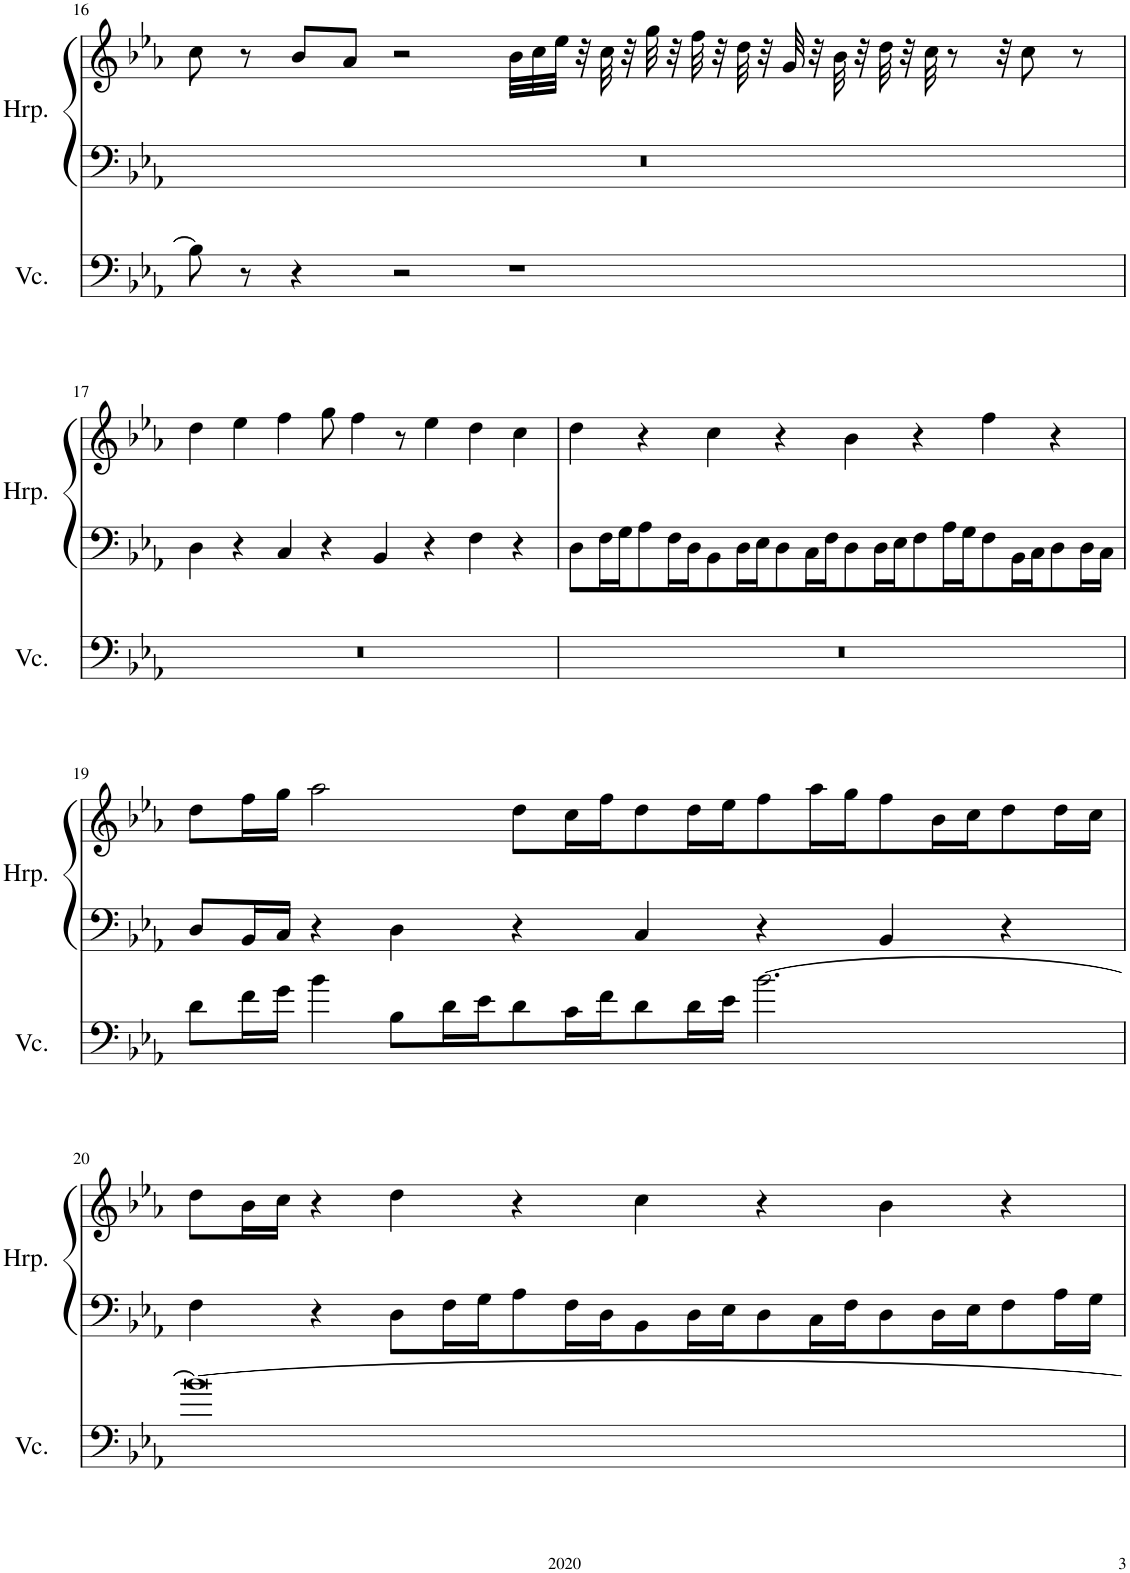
**kern	**kern	**kern
*part2	*part1	*part1
*staff3	*staff2	*staff1
*I"Violoncello	*I"Harp	*
*I'Vc.	*I'Hrp.	*
!!LO:PB:g=z
*clefF4	*clefF4	*clefG2
*k[b-e-a-]	*k[b-e-a-]	*k[b-e-a-]
*M16/8	*M16/8	*M16/8
=16	=16	=16
8B--\]	0r	8cc\
8r	.	8r
4r	.	8b-/L
.	.	8a-/J
2r	.	2r
1r	.	32b-\LLL
.	.	32cc\
.	.	32ee-\JJJ
.	.	32r
.	.	32cc\
.	.	32r
.	.	32gg\
.	.	32r
.	.	32ff\
.	.	32r
.	.	32dd\
.	.	32r
.	.	32g/
.	.	32r
.	.	32b-\
.	.	32r
.	.	32dd\
.	.	32r
.	.	32cc\
.	.	8r
.	.	32r
.	.	8cc\
.	.	8r
!!LO:LB:g=z
=17	=17	=17
0r	4D\	4dd\
.	4r	4ee-\
.	4C/	4ff\
.	4r	8gg\
.	.	4ff\
.	4BB-/	.
.	.	8r
.	4r	4ee-\
.	4F\	4dd\
.	4r	4cc\
=18	=18	=18
0r	8D\L	4dd\
.	16F\L	.
.	16G\J	.
.	8A-\	4r
.	16F\L	.
.	16D\J	.
.	8BB-\	4cc\
.	16D\L	.
.	16E-\J	.
.	8D\	4r
.	16C\L	.
.	16F\J	.
.	8D\	4b-\
.	16D\L	.
.	16E-\J	.
.	8F\	4r
.	16A-\L	.
.	16G\J	.
.	8F\	4ff\
.	16BB-\L	.
.	16C\J	.
.	8D\	4r
.	16D\L	.
.	16C\JJ	.
!!LO:LB:g=z
=19	=19	=19
8d\L	8D/L	8dd\L
16f\L	16BB-/L	16ff\L
16g\JJ	16C/JJ	16gg\JJ
4b-\	4r	2aa-\
8B-\L	4D\	.
16d\L	.	.
16e-\J	.	.
8d\	4r	8dd\L
16c\L	.	16cc\L
16f\J	.	16ff\J
8d\	4C/	8dd\
16d\L	.	16dd\L
16e-\JJ	.	16ee-\J
[2.b-\	4r	8ff\
.	.	16aa-\L
.	.	16gg\J
.	4BB-/	8ff\
.	.	16b-\L
.	.	16cc\J
.	4r	8dd\
.	.	16dd\L
.	.	16cc\JJ
!!LO:LB:g=z
=20	=20	=20
0b-_	4F\	8dd\L
.	.	16b-\L
.	.	16cc\JJ
.	4r	4r
.	8D\L	4dd\
.	16F\L	.
.	16G\J	.
.	8A-\	4r
.	16F\L	.
.	16D\J	.
.	8BB-\	4cc\
.	16D\L	.
.	16E-\J	.
.	8D\	4r
.	16C\L	.
.	16F\J	.
.	8D\	4b-\
.	16D\L	.
.	16E-\J	.
.	8F\	4r
.	16A-\L	.
.	16G\JJ	.
=	=	=
*-	*-	*-
